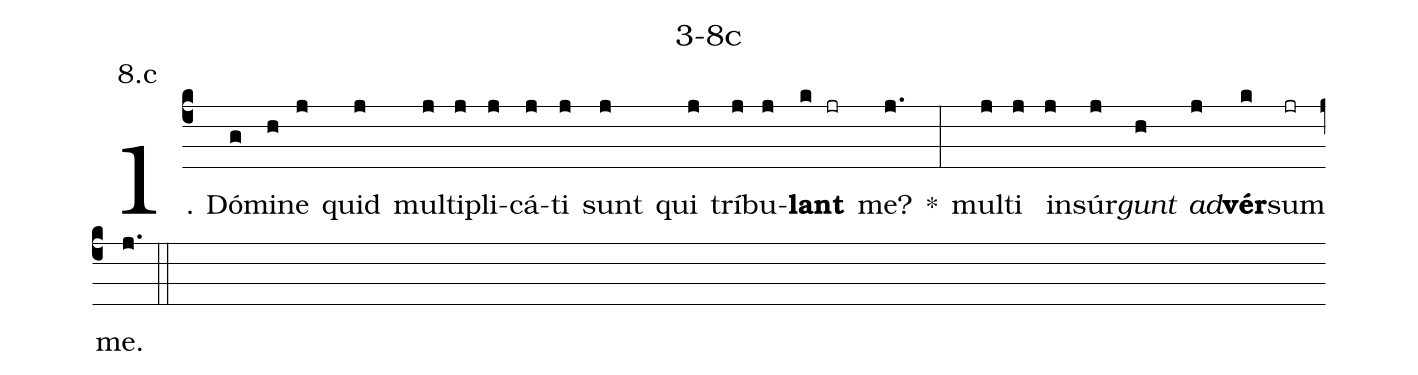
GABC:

name: 3-8c;
annotation: 8.c;
%%
(c4)1. Dó(g)mi(h)ne(j) quid(j) mul(j)ti(j)pli(j)cá(j)ti(j) sunt(j) qui(j) trí(j)bu(j)<b>lant</b>(k jr) me?(j.) *(:) mul(j)ti(j) in(j)súr(j)<i>gunt</i>(h) <i>ad</i>(j)<b>vér</b>(k)sum(jr) me.(j.) (::)
